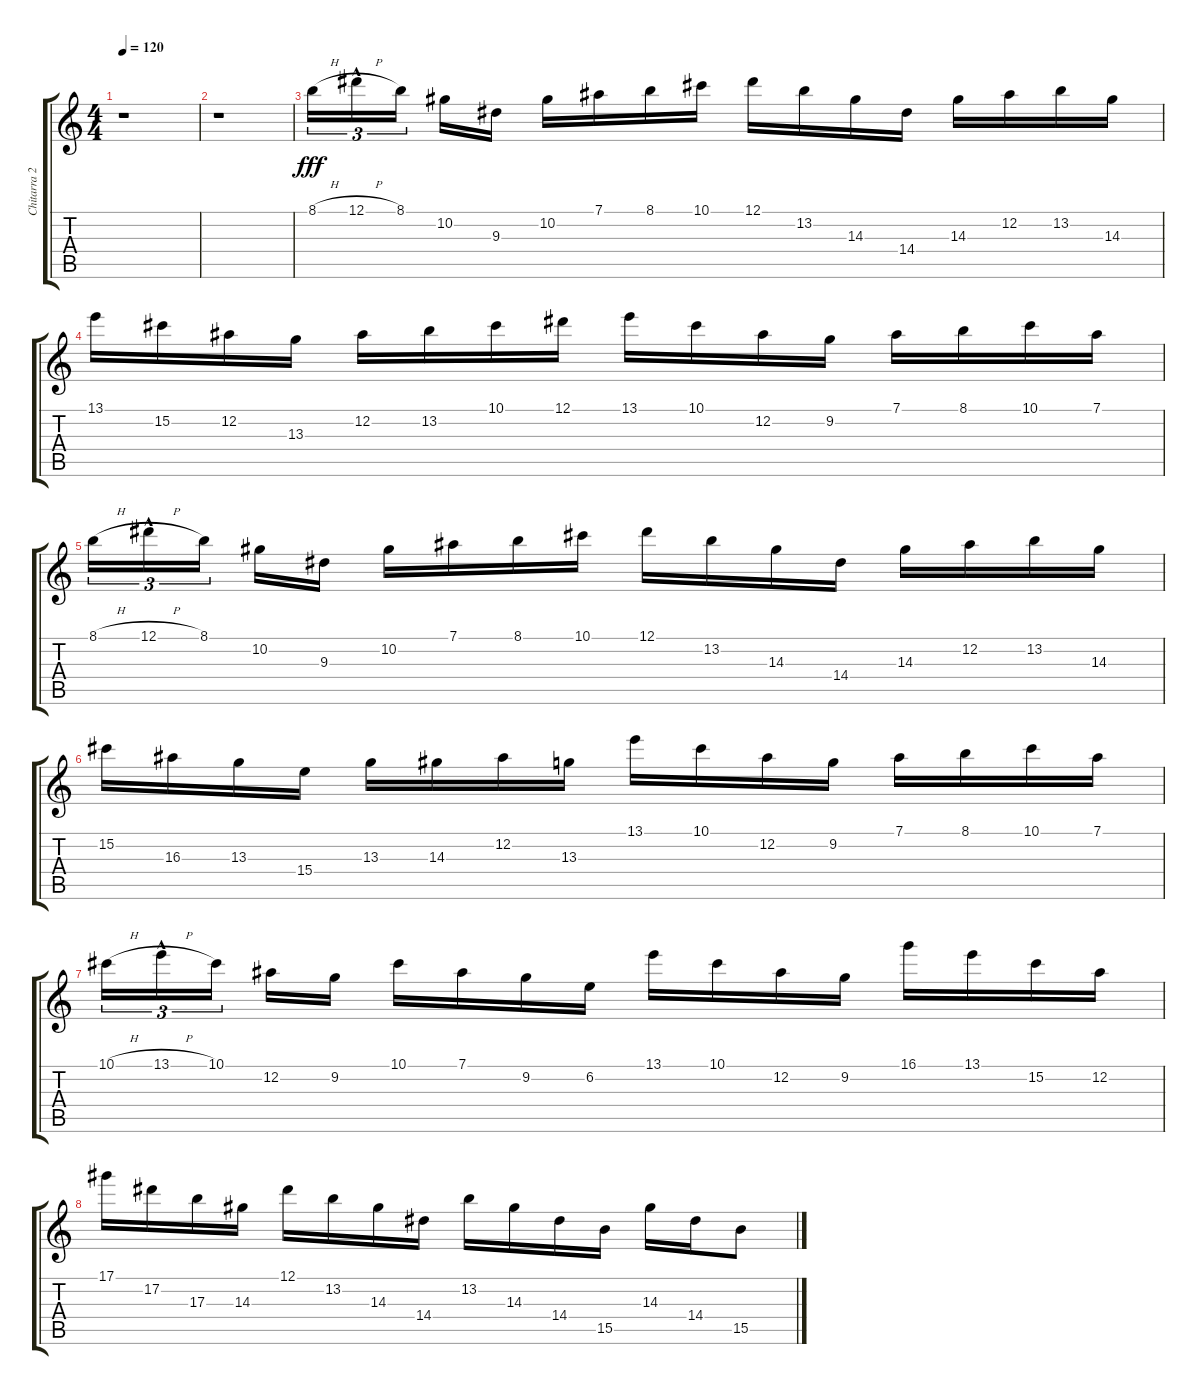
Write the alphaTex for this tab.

\track ("Chitarra 2" "Chitarra 2") {instrument distortionguitar}
\staff {score tabs}
\tuning (Eb4 Bb3 Gb3 Db3 Ab2 Eb2) {hide}
\ts (4 4)
\tempo 120
\clef g2
\ks c
r.1{dy fff} |
r.1 |
8.1{h}.16{tu (3 2)} 12.1{h hac}.16{tu (3 2)} 8.1.16{tu (3 2)} 10.2.16 9.3.16 10.2.16 7.1.16 8.1.16 10.1.16 12.1.16 13.2.16 14.3.16 14.4.16 14.3.16 12.2.16 13.2.16 14.3.16 |
13.1.16 15.2.16 12.2.16 13.3.16 12.2.16 13.2.16 10.1.16 12.1.16 13.1.16 10.1.16 12.2.16 9.2.16 7.1.16 8.1.16 10.1.16 7.1.16 |
8.1{h}.16{tu (3 2)} 12.1{h hac}.16{tu (3 2)} 8.1.16{tu (3 2)} 10.2.16 9.3.16 10.2.16 7.1.16 8.1.16 10.1.16 12.1.16 13.2.16 14.3.16 14.4.16 14.3.16 12.2.16 13.2.16 14.3.16 |
15.2.16 16.3.16 13.3.16 15.4.16 13.3.16 14.3.16 12.2.16 13.3.16 13.1.16 10.1.16 12.2.16 9.2.16 7.1.16 8.1.16 10.1.16 7.1.16 |
10.1{h}.16{tu (3 2)} 13.1{h hac}.16{tu (3 2)} 10.1.16{tu (3 2)} 12.2.16 9.2.16 10.1.16 7.1.16 9.2.16 6.2.16 13.1.16 10.1.16 12.2.16 9.2.16 16.1.16 13.1.16 15.2.16 12.2.16 |
17.1.16 17.2.16 17.3.16 14.3.16 12.1.16 13.2.16 14.3.16 14.4.16 13.2.16 14.3.16 14.4.16 15.5.16 14.3.16 14.4.16 15.5.8
